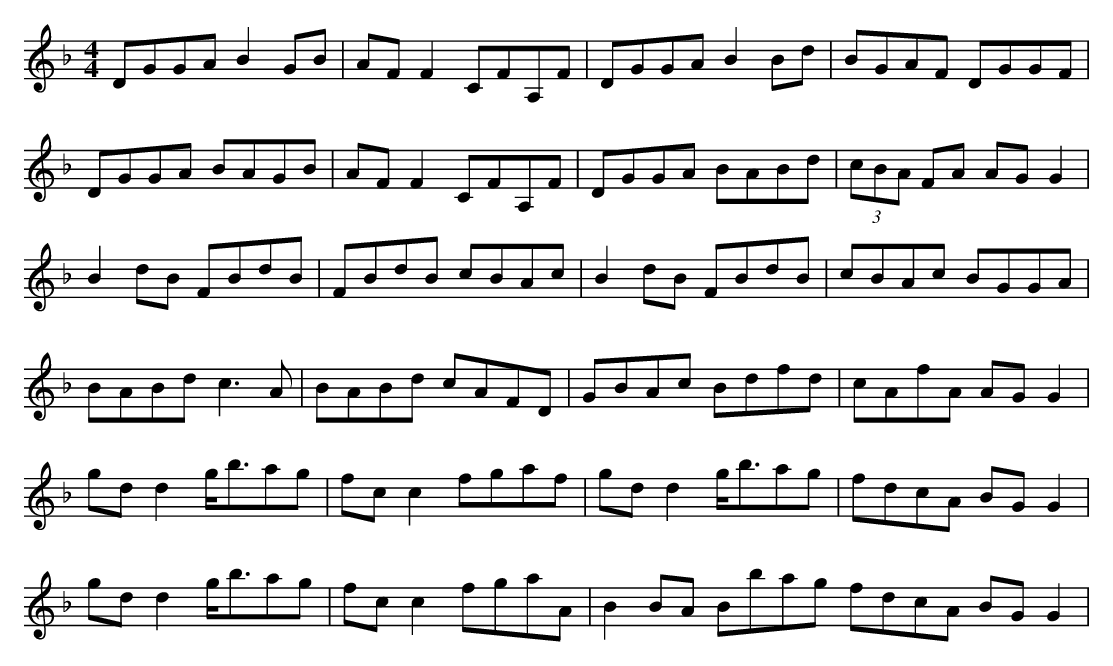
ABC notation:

X:1
M:4/4
K:Gdor
DGGA B2GB|AFF2 CFA,F|DGGA B2Bd|BGAF DGGF|
DGGA BAGB|AFF2 CFA,F|DGGA BABd|(3cBA FA AGG2|
B2dB FBdB|FBdB cBAc|B2dB FBdB|cBAc BGGA|
BABd c3A|BABd cAFD|GBAc Bdfd|cAfA AGG2|
gdd2 g<bag|fcc2 fgaf|gdd2 g<bag|fdcA BGG2|
gdd2 g<bag|fcc2 fgaA|B2BA Bbag fdcA BGG2|
